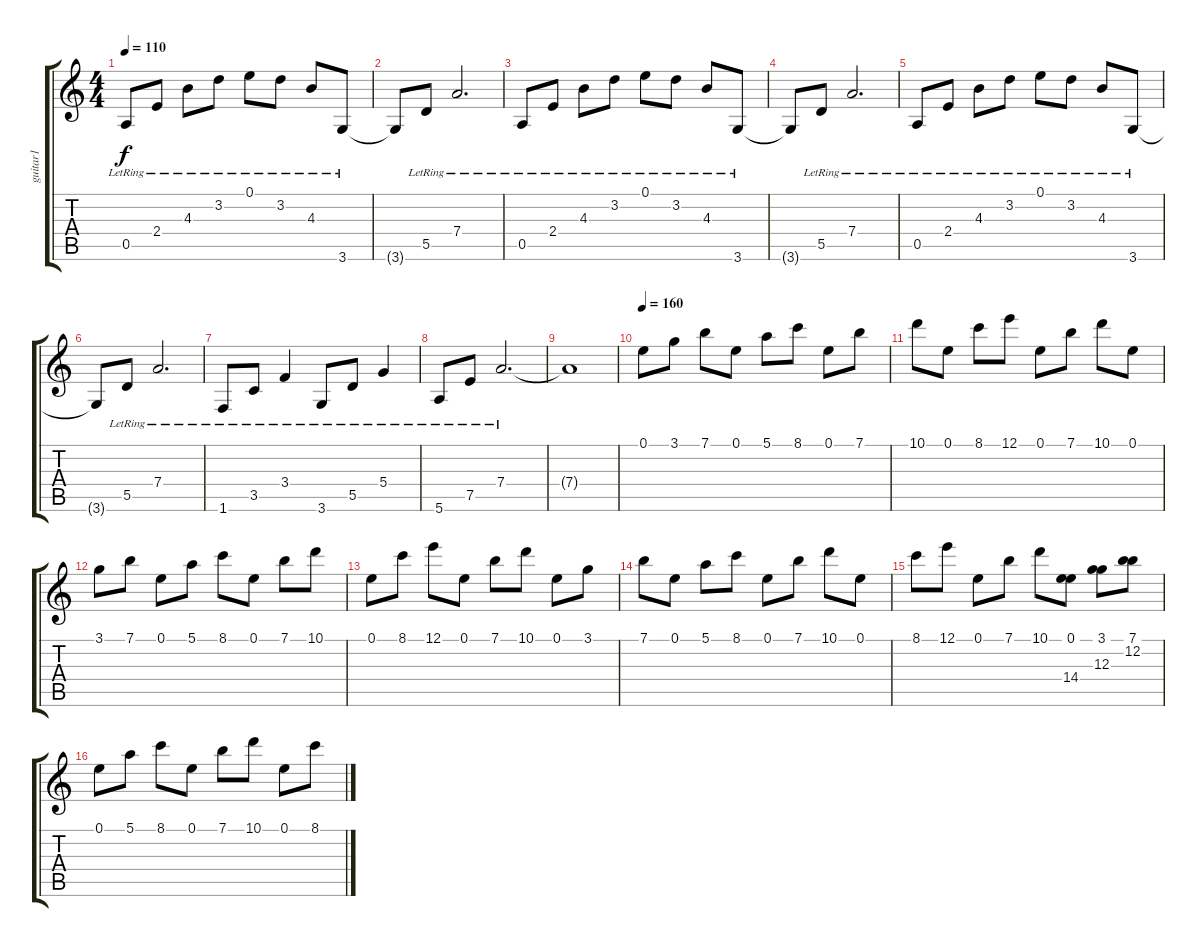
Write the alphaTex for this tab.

\track ("guitar1" "guitar1") {instrument distortionguitar}
\staff {score tabs}
\tuning (E4 B3 G3 D3 A2 E2) {hide}
\ts (4 4)
\tempo 110
\clef g2
\ks c
0.5{lr}.8{dy f instrument acousticguitarsteel} 2.4{lr}.8 4.3{lr}.8 3.2{lr}.8 0.1{lr}.8 3.2{lr}.8 4.3{lr}.8 3.6{lr}.8 |
3.6{t}.8 5.5{lr}.8 7.4{lr}.2{d} |
0.5{lr}.8 2.4{lr}.8 4.3{lr}.8 3.2{lr}.8 0.1{lr}.8 3.2{lr}.8 4.3{lr}.8 3.6{lr}.8 |
3.6{t}.8 5.5{lr}.8 7.4{lr}.2{d} |
0.5{lr}.8 2.4{lr}.8 4.3{lr}.8 3.2{lr}.8 0.1{lr}.8 3.2{lr}.8 4.3{lr}.8 3.6{lr}.8 |
3.6{t}.8 5.5{lr}.8 7.4{lr}.2{d} |
1.6{lr}.8 3.5{lr}.8 3.4{lr}.4 3.6{lr}.8 5.5{lr}.8 5.4{lr}.4 |
5.6{lr}.8 7.5{lr}.8 7.4{lr}.2{d} |
7.4{t}.1 |
\tempo 160
0.1.8{instrument distortionguitar} 3.1.8 7.1.8 0.1.8 5.1.8 8.1.8 0.1.8 7.1.8 |
10.1.8 0.1.8 8.1.8 12.1.8 0.1.8 7.1.8 10.1.8 0.1.8 |
3.1.8 7.1.8 0.1.8 5.1.8 8.1.8 0.1.8 7.1.8 10.1.8 |
0.1.8 8.1.8 12.1.8 0.1.8 7.1.8 10.1.8 0.1.8 3.1.8 |
7.1.8 0.1.8 5.1.8 8.1.8 0.1.8 7.1.8 10.1.8 0.1.8 |
8.1.8 12.1.8 0.1.8 7.1.8 10.1.8 (0.1 14.4).8 (3.1 12.3).8 (7.1 12.2).8 |
0.1.8 5.1.8 8.1.8 0.1.8 7.1.8 10.1.8 0.1.8 8.1.8
